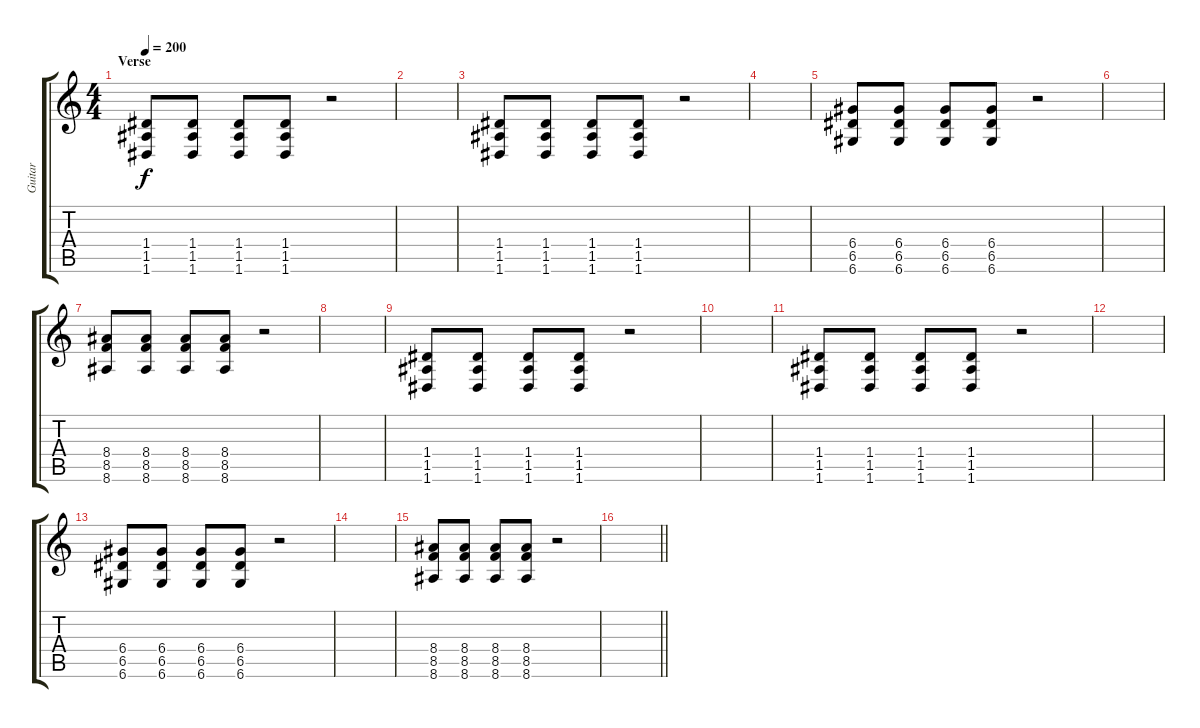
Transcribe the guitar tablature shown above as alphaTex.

\track ("Guitar" "Guitar") {instrument distortionguitar}
\staff {score tabs}
\tuning (E4 B3 G3 D3 A2 D2) {hide}
\ts (4 4)
\section ("" "Verse")
\tempo 200
\clef g2
\ks c
(1.4 1.5 1.6).8{dy f} (1.4 1.5 1.6).8 (1.4 1.5 1.6).8 (1.4 1.5 1.6).8 r.2 |
|
(1.4 1.5 1.6).8 (1.4 1.5 1.6).8 (1.4 1.5 1.6).8 (1.4 1.5 1.6).8 r.2 |
|
(6.4 6.5 6.6).8 (6.4 6.5 6.6).8 (6.4 6.5 6.6).8 (6.4 6.5 6.6).8 r.2 |
|
(8.4 8.5 8.6).8 (8.4 8.5 8.6).8 (8.4 8.5 8.6).8 (8.4 8.5 8.6).8 r.2 |
|
(1.4 1.5 1.6).8 (1.4 1.5 1.6).8 (1.4 1.5 1.6).8 (1.4 1.5 1.6).8 r.2 |
|
(1.4 1.5 1.6).8 (1.4 1.5 1.6).8 (1.4 1.5 1.6).8 (1.4 1.5 1.6).8 r.2 |
|
(6.4 6.5 6.6).8 (6.4 6.5 6.6).8 (6.4 6.5 6.6).8 (6.4 6.5 6.6).8 r.2 |
|
(8.4 8.5 8.6).8 (8.4 8.5 8.6).8 (8.4 8.5 8.6).8 (8.4 8.5 8.6).8 r.2 |
\barLineRight lightlight
